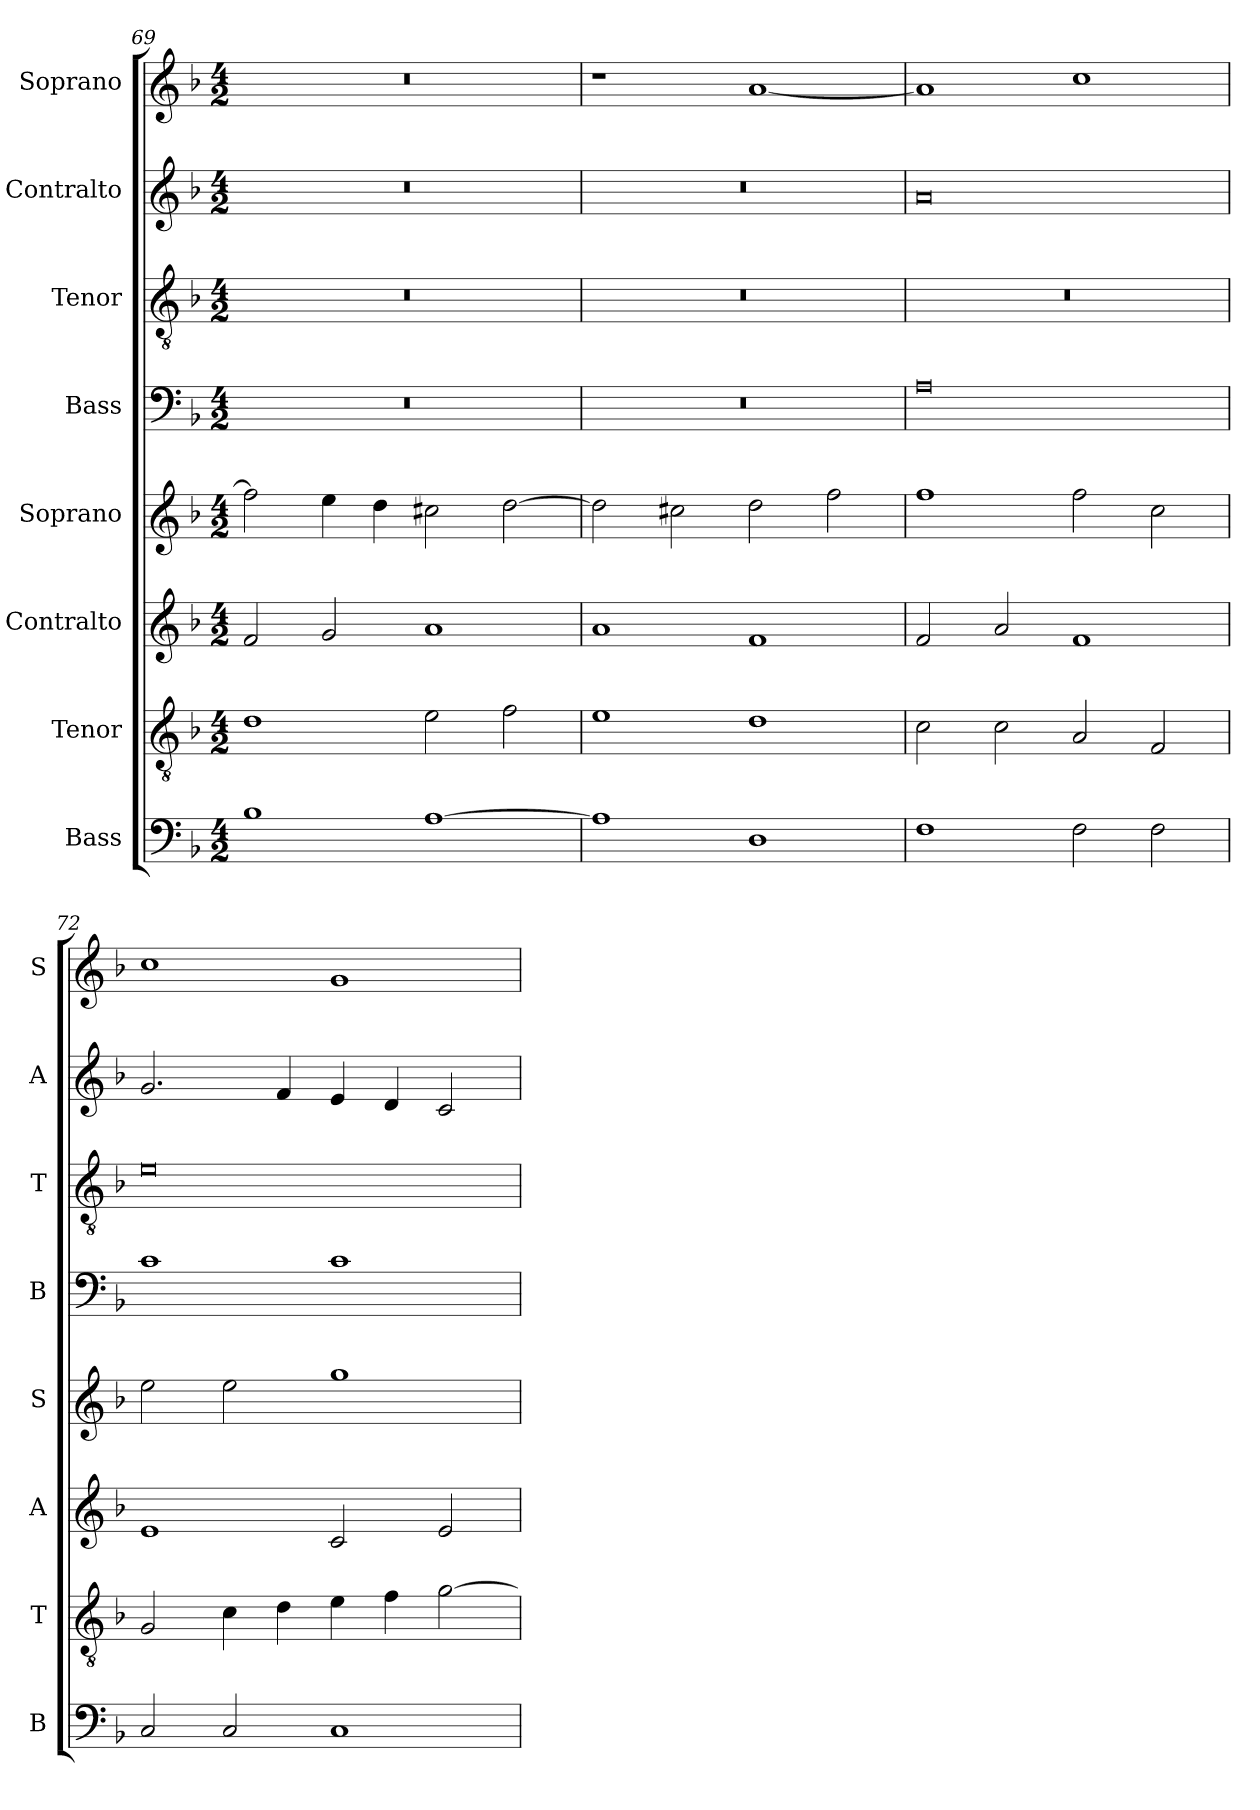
**kern	**kern	**kern	**kern	**kern	**kern	**kern	**kern
*part8	*part7	*part6	*part5	*part4	*part3	*part2	*part1
*staff8	*staff7	*staff6	*staff5	*staff4	*staff3	*staff2	*staff1
*I"Bass	*I"Tenor	*I"Contralto	*I"Soprano	*I"Bass	*I"Tenor	*I"Contralto	*I"Soprano
*I'B	*I'T	*I'A	*I'S	*I'B	*I'T	*I'A	*I'S
*clefF4	*clefGv2	*clefG2	*clefG2	*clefF4	*clefGv2	*clefG2	*clefG2
*k[b-]	*k[b-]	*k[b-]	*k[b-]	*k[b-]	*k[b-]	*k[b-]	*k[b-]
*G:dor	*G:dor	*G:dor	*G:dor	*G:dor	*G:dor	*G:dor	*G:dor
*M4/2	*M4/2	*M4/2	*M4/2	*M4/2	*M4/2	*M4/2	*M4/2
=69	=69	=69	=69	=69	=69	=69	=69
1B-	1d	2f	2ff]	0r	0r	0r	0r
.	.	2g	4ee	.	.	.	.
.	.	.	4dd	.	.	.	.
[1A	2e	1a	2cc#X	.	.	.	.
.	2f	.	[2dd	.	.	.	.
=70	=70	=70	=70	=70	=70	=70	=70
1A]	1e	1a	2dd]	0r	0r	0r	1r
.	.	.	2cc#X	.	.	.	.
1D	1d	1f	2dd	.	.	.	[1a
.	.	.	2ff	.	.	.	.
=71	=71	=71	=71	=71	=71	=71	=71
1F	2c	2f	1ff	0A	0r	0a	1a]
.	2c	2a	.	.	.	.	.
2F	2A	1f	2ff	.	.	.	1cc
2F	2F	.	2cc	.	.	.	.
=72	=72	=72	=72	=72	=72	=72	=72
2C	2G	1e	2ee	1c	0e	2.g	1cc
2C	4c	.	2ee	.	.	.	.
.	4d	.	.	.	.	4f	.
1C	4e	2c	1gg	1c	.	4e	1g
.	4f	.	.	.	.	4d	.
.	[2g	2e	.	.	.	2c	.
=	=	=	=	=	=	=	=
*-	*-	*-	*-	*-	*-	*-	*-
